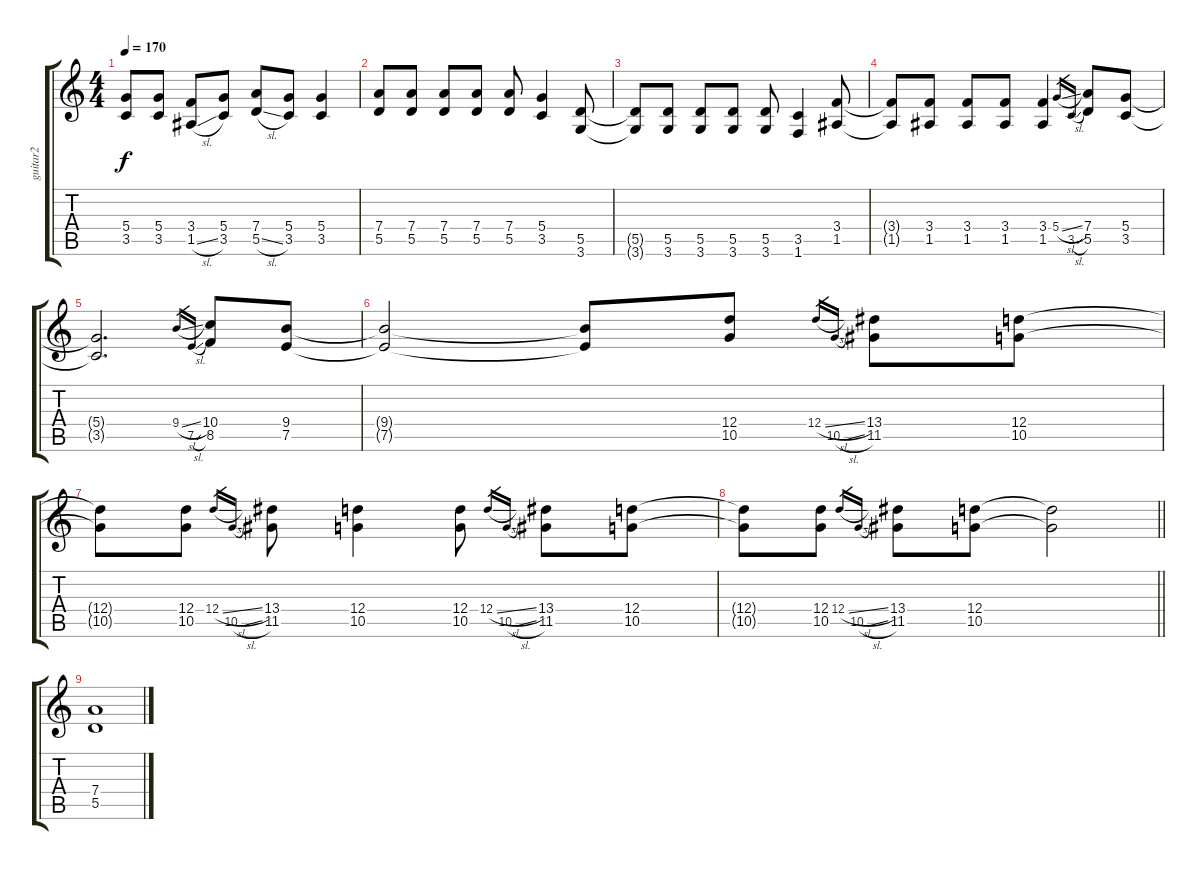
\track ("guitar2" "guitar2") {instrument overdrivenguitar}
\staff {score tabs}
\tuning (E4 B3 G3 D3 A2 E2) {hide}
\ts (4 4)
\tempo 170
\clef g2
\ks c
(5.4{t} 3.5{t}).8{dy f} (5.4 3.5).8 (3.4 1.5{sl}).8 (5.4 3.5).8 (7.4 5.5{sl}).8 (5.4 3.5).8 (5.4 3.5).4 |
(7.4 5.5).8 (7.4 5.5).8 (7.4 5.5).8 (7.4 5.5).8 (7.4 5.5).8 (5.4 3.5).4 (5.5 3.6).8 |
(5.5{t} 3.6{t}).8 (5.5 3.6).8 (5.5 3.6).8 (5.5 3.6).8 (5.5 3.6).8 (3.5 1.6).4 (3.4 1.5).8 |
(3.4{t} 1.5{t}).8 (3.4 1.5).8 (3.4 1.5).8 (3.4 1.5).8 (3.4 1.5).4 5.4{sl}.16{gr} 3.5{sl}.16{gr} (7.4 5.5).8 (5.4 3.5).8 |
(5.4{t} 3.5{t}).2{d} 9.4{sl}.16{gr} 7.5{sl}.16{gr} (10.4 8.5).8 (9.4 7.5).8 |
(9.4{t} 7.5{t}).2 (9.4{t} 7.5{t}).8 (12.4 10.5).8 12.4{sl}.16{gr} 10.5{sl}.16{gr} (13.4 11.5).8 (12.4 10.5).8 |
(12.4{t} 10.5{t}).8 (12.4 10.5).8 12.4{sl}.16{gr} 10.5{sl}.16{gr} (13.4 11.5).8 (12.4 10.5).4 (12.4 10.5).8 12.4{sl}.16{gr} 10.5{sl}.16{gr} (13.4 11.5).8 (12.4 10.5).8 |
\barLineRight lightlight
(12.4{t} 10.5{t}).8 (12.4 10.5).8 12.4{sl}.16{gr} 10.5{sl}.16{gr} (13.4 11.5).8 (12.4 10.5).8 (12.4{t} 10.5{t}).2 |
(7.4 5.5).1
